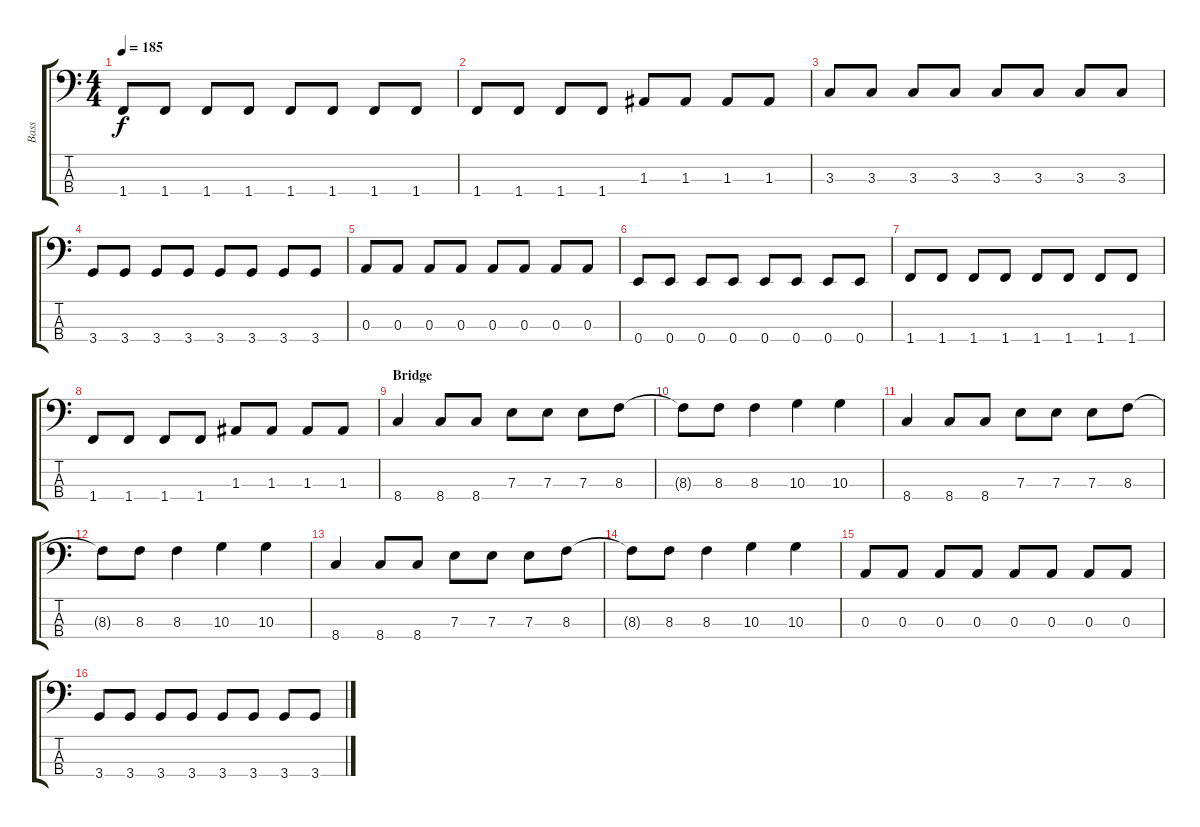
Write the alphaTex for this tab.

\track ("Bass" "Bass") {instrument electricbassfinger}
\staff {score tabs}
\tuning (G2 D2 A1 E1) {hide}
\ts (4 4)
\tempo 185
\clef f4
\ks c
1.4.8{dy f} 1.4.8 1.4.8 1.4.8 1.4.8 1.4.8 1.4.8 1.4.8 |
1.4.8 1.4.8 1.4.8 1.4.8 1.3.8 1.3.8 1.3.8 1.3.8 |
3.3.8 3.3.8 3.3.8 3.3.8 3.3.8 3.3.8 3.3.8 3.3.8 |
3.4.8 3.4.8 3.4.8 3.4.8 3.4.8 3.4.8 3.4.8 3.4.8 |
0.3.8 0.3.8 0.3.8 0.3.8 0.3.8 0.3.8 0.3.8 0.3.8 |
0.4.8 0.4.8 0.4.8 0.4.8 0.4.8 0.4.8 0.4.8 0.4.8 |
1.4.8 1.4.8 1.4.8 1.4.8 1.4.8 1.4.8 1.4.8 1.4.8 |
1.4.8 1.4.8 1.4.8 1.4.8 1.3.8 1.3.8 1.3.8 1.3.8 |
\section ("" "Bridge")
8.4.4 8.4.8 8.4.8 7.3.8 7.3.8 7.3.8 8.3.8 |
8.3{t}.8 8.3.8 8.3.4 10.3.4 10.3.4 |
8.4.4 8.4.8 8.4.8 7.3.8 7.3.8 7.3.8 8.3.8 |
8.3{t}.8 8.3.8 8.3.4 10.3.4 10.3.4 |
8.4.4 8.4.8 8.4.8 7.3.8 7.3.8 7.3.8 8.3.8 |
8.3{t}.8 8.3.8 8.3.4 10.3.4 10.3.4 |
0.3.8 0.3.8 0.3.8 0.3.8 0.3.8 0.3.8 0.3.8 0.3.8 |
3.4.8 3.4.8 3.4.8 3.4.8 3.4.8 3.4.8 3.4.8 3.4.8
